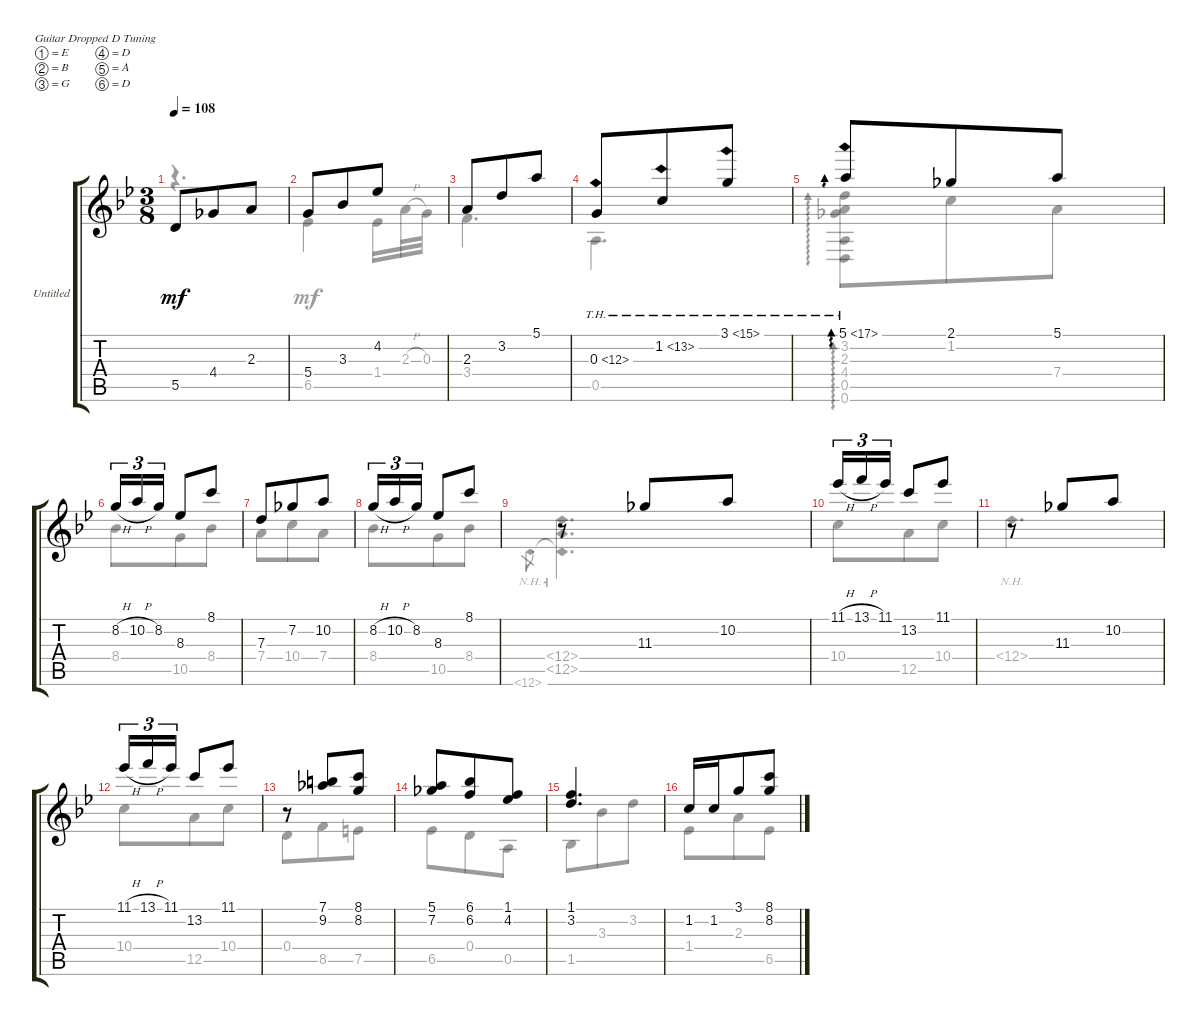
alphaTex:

\bracketExtendMode groupsimilarinstruments
\firstSystemTrackNameOrientation horizontal
\otherSystemsTrackNameOrientation horizontal
\track ("Untitled" "Untitled") {instrument acousticguitarnylon}
\staff {score tabs}
\tuning (E4 B3 G3 D3 A2 D2)
\voice
\ts (3 8)
\tempo 108
\clef g2
\ks bb
5.5.8{dy mf} 4.4.8 2.3.8 |
5.4.8 3.3.8 4.2.8 |
2.3.8 3.2.8 5.1.8 |
0.3{th 12}.8 1.2{th 12}.8 3.1{th 12}.8 |
5.1{th 12}.8{ad 0} 2.1.8 5.1.8 |
8.2{h}.16{tu (3 2)} 10.2{h}.16{tu (3 2)} 8.2.16{tu (3 2)} 8.3.8 8.1.8 |
7.3.8 7.2.8 10.2.8 |
8.2{h}.16{tu (3 2)} 10.2{h}.16{tu (3 2)} 8.2.16{tu (3 2)} 8.3.8 8.1.8 |
r.8 11.3.8 10.2.8 |
11.1{h}.16{tu (3 2)} 13.1{h}.16{tu (3 2)} 11.1.16{tu (3 2)} 13.2.8 11.1.8 |
r.8 11.3.8 10.2.8 |
11.1{h}.16{tu (3 2)} 13.1{h}.16{tu (3 2)} 11.1.16{tu (3 2)} 13.2.8 11.1.8 |
r.8 (7.1 9.2).8 (8.1 8.2).8 |
(5.1 7.2).8 (6.1 6.2).8 (1.1 4.2).8 |
(1.1 3.2).4{d} |
1.2.16 1.2.16 3.1.8 (8.1 8.2).8
\voice
\clef g2
\ottava regular
\simile none
\ks bb
r.4{d dy mf} |
6.5.4 1.4.16 2.3{h}.32 0.3.32 |
3.4.4{d} |
0.5.4{d} |
(3.2 2.3 4.4 0.5 0.6).8{ad 0} 1.2.8 7.4.8 |
8.4.8 10.5.8 8.4.8 |
7.4.8 10.4.8 7.4.8 |
8.4.8 10.5.8 8.4.8 |
12.6{nh}.8{gr} (12.4{nh} 12.5{nh} 12.6{nh t}).4{d} |
10.4.8 12.5.8 10.4.8 |
12.4{nh}.4{d} |
10.4.8 12.5.8 10.4.8 |
0.4.8 8.5.8 7.5.8 |
6.5.8 0.4.8 0.5.8 |
1.5.8 3.3.8 3.2.8 |
1.4.8 2.3.8 6.5.8
